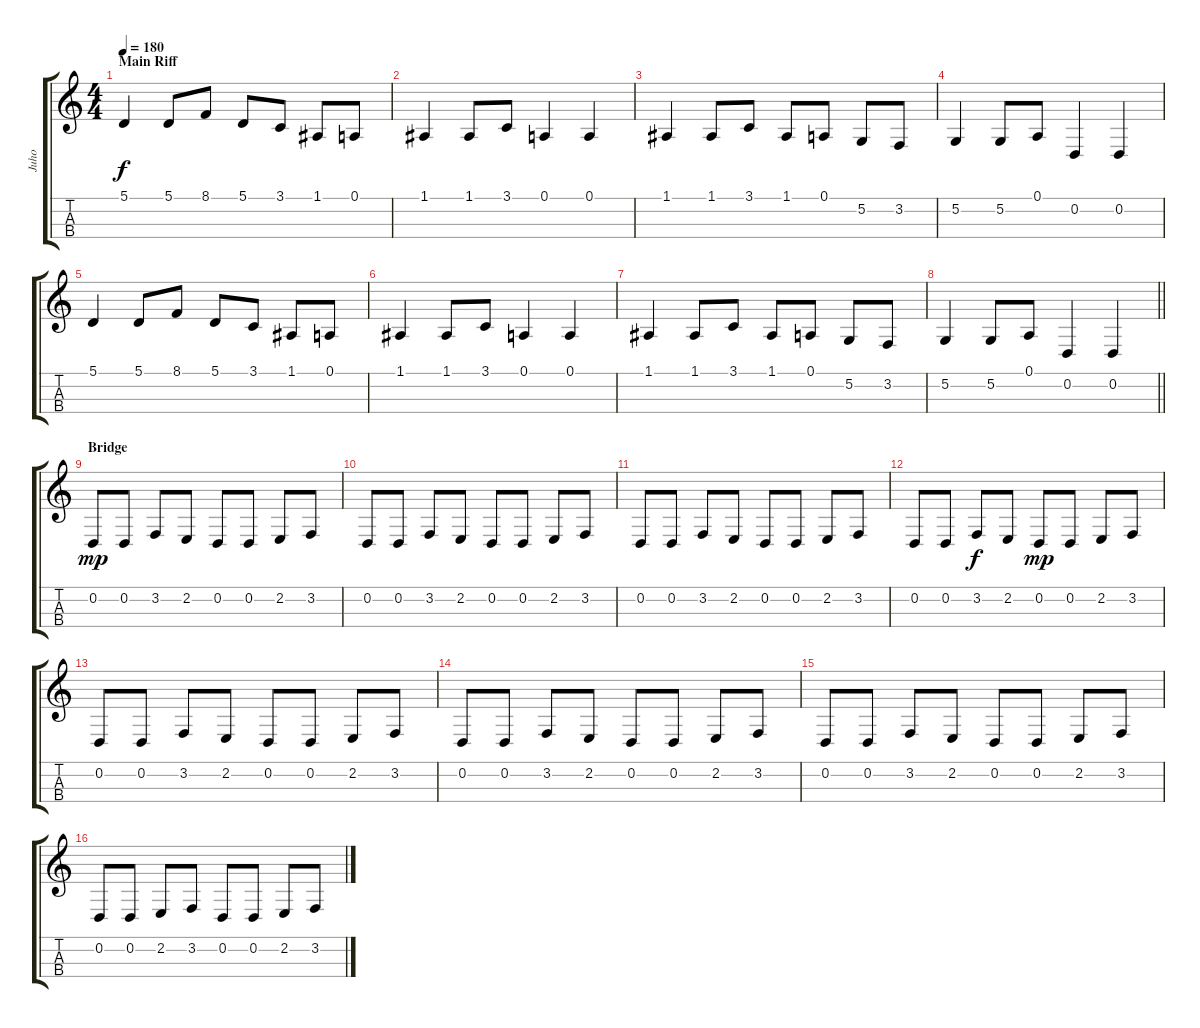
\track ("Juho " "Juho ") {instrument accordion}
\staff {score tabs}
\tuning (A3 D3 G2 C2) {hide}
\ts (4 4)
\section ("" "Main Riff")
\tempo 180
\clef g2
\ks c
5.1.4{dy f} 5.1.8 8.1.8 5.1.8 3.1.8 1.1.8 0.1.8 |
1.1.4 1.1.8 3.1.8 0.1.4 0.1.4 |
1.1.4 1.1.8 3.1.8 1.1.8 0.1.8 5.2.8 3.2.8 |
5.2.4 5.2.8 0.1.8 0.2.4 0.2.4 |
5.1.4 5.1.8 8.1.8 5.1.8 3.1.8 1.1.8 0.1.8 |
1.1.4 1.1.8 3.1.8 0.1.4 0.1.4 |
1.1.4 1.1.8 3.1.8 1.1.8 0.1.8 5.2.8 3.2.8 |
\barLineRight lightlight
5.2.4 5.2.8 0.1.8 0.2.4 0.2.4 |
\section ("" "Bridge")
0.2.8{dy mp} 0.2.8 3.2.8 2.2.8 0.2.8 0.2.8 2.2.8 3.2.8 |
0.2.8 0.2.8 3.2.8 2.2.8 0.2.8 0.2.8 2.2.8 3.2.8 |
0.2.8 0.2.8 3.2.8 2.2.8 0.2.8 0.2.8 2.2.8 3.2.8 |
0.2.8 0.2.8 3.2.8{dy f} 2.2.8 0.2.8{dy mp} 0.2.8 2.2.8 3.2.8 |
0.2.8 0.2.8 3.2.8 2.2.8 0.2.8 0.2.8 2.2.8 3.2.8 |
0.2.8 0.2.8 3.2.8 2.2.8 0.2.8 0.2.8 2.2.8 3.2.8 |
0.2.8 0.2.8 3.2.8 2.2.8 0.2.8 0.2.8 2.2.8 3.2.8 |
0.2.8 0.2.8 2.2.8 3.2.8 0.2.8 0.2.8 2.2.8 3.2.8
